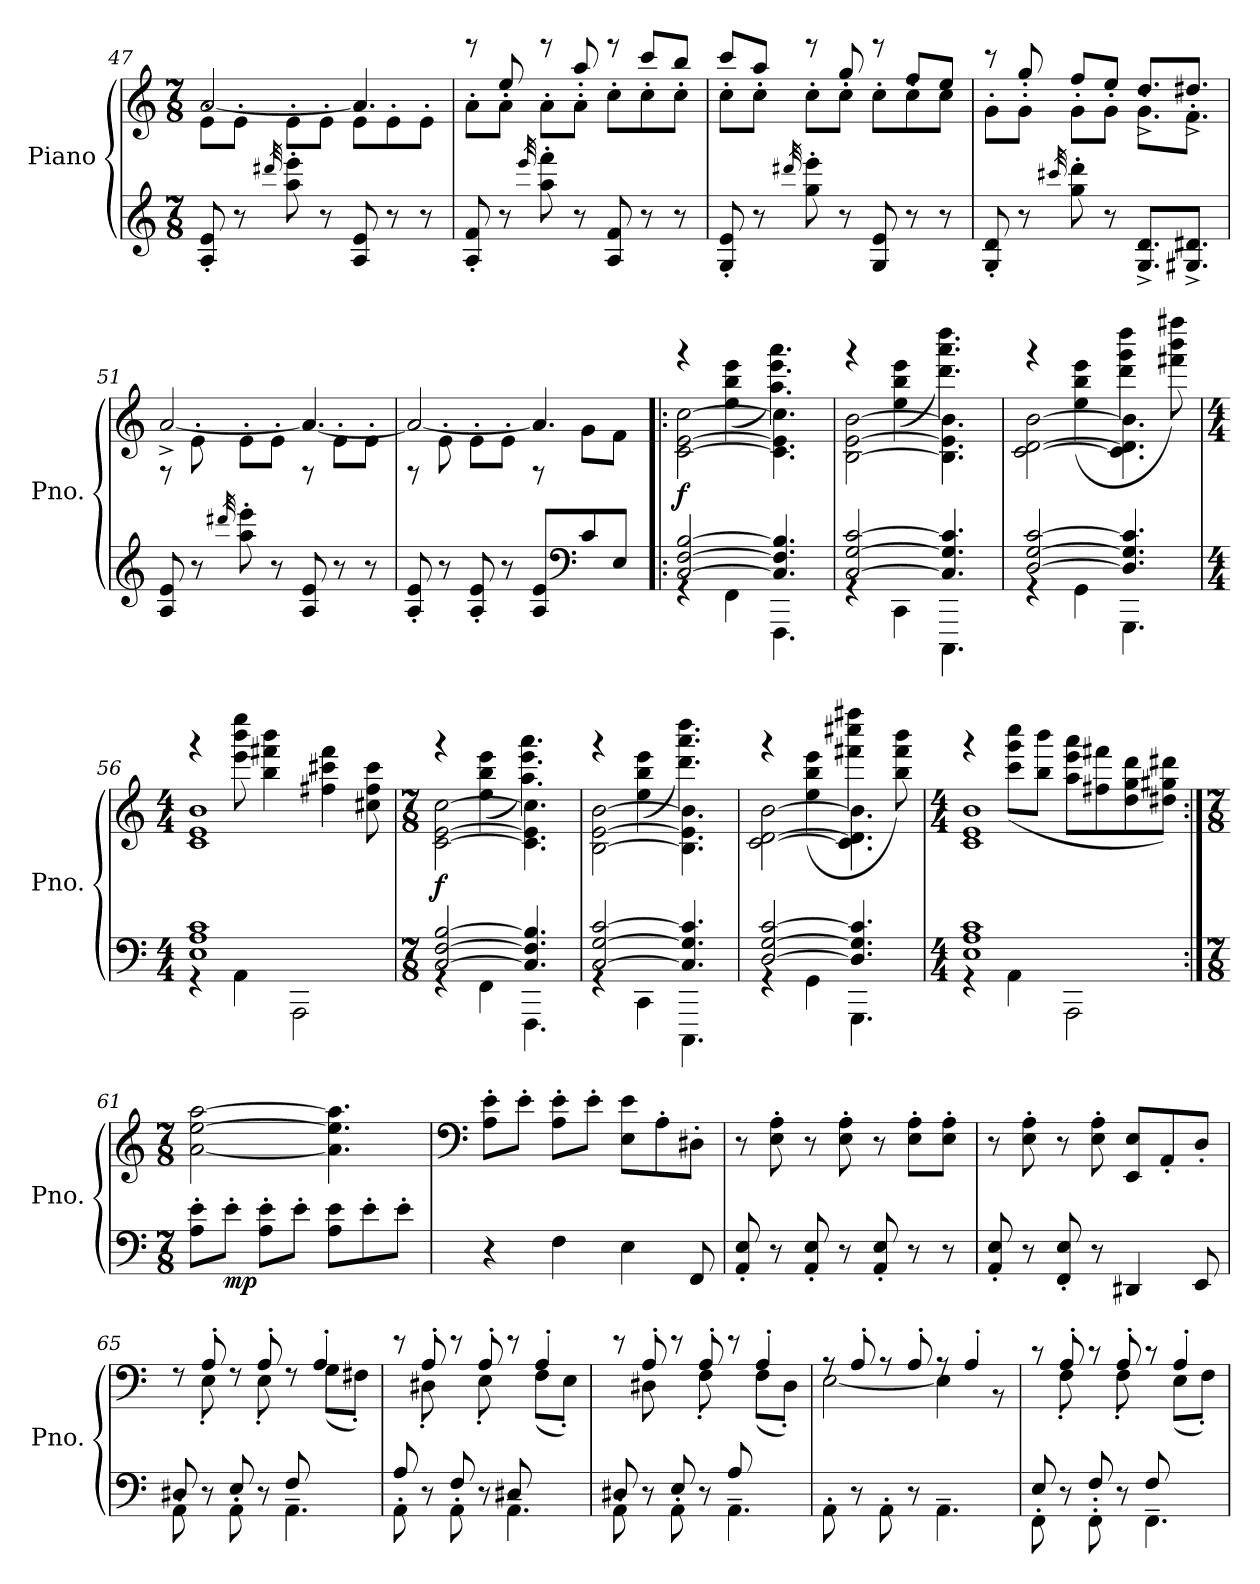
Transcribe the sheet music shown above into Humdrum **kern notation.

**kern	**kern	**dynam
*part1	*part1	*part1
*staff2	*staff1	*staff1/2
*I"Piano	*	*
*I'Pno.	*	*
*clefG2	*clefG2	*
*k[]	*k[]	*
*M7/8	*M7/8	*
=47	=47	=47
*	*^	*
8A/' 8e/'	8e'\L	[2a/	.
8r	8e'\J	.	.
32qddd#X/	.	.	.
8aa\' 8eee\'	8e'\L	.	.
8r	8e'\J	.	.
8A/ 8e/	8e'\L	4.a/]	.
8r	8e'\	.	.
8r	8e'\J	.	.
!!LO:PB:g=z	!!
=48	=48	=48	=48
8A/' 8f/'	8a'\L	8reee	.
8r	8a'\J	8ee'/	.
32qeee/	.	.	.
8aa\' 8fff\'	8a'\L	8reee	.
8r	8a'\J	8aa'/	.
8A/ 8f/	8cc'\L	8reee	.
8r	8cc'\	8ccc/L	.
8r	8cc'\J	8bb'/J	.
=49	=49	=49	=49
8G/' 8e/'	8cc'\L	8ccc/L	.
8r	8cc'\J	8aa'/J	.
32qddd#X/	.	.	.
8gg\' 8eee\'	8cc'\L	8reee	.
8r	8cc'\J	8gg'/	.
8G/ 8e/	8cc'\L	8reee	.
8r	8cc'\	8ff/L	.
8r	8cc'\J	8ee'/J	.
=50	=50	=50	=50
8G/' 8d/'	8g'\L	8rccc	.
8r	8g'\J	8gg'/	.
32qccc#X/	.	.	.
8gg\' 8ddd\'	8g'\L	8ff/L	.
8r	8g'\J	8ee'/J	.
8.G/^ 8.d/^L	8.g'\L	8.dd^/L	.
8.G#X/^ 8.d#X/^J	8.f'\J	8.dd#X^/J	.
=51	=51	=51	=51
8A/ 8e/	8rF	[2a^/	.
8r	8e'\	.	.
32qddd#X/	.	.	.
8aa\' 8eee\'	8e'\L	.	.
8r	8e'\J	.	.
8A/ 8e/	8rF	4.a/_	.
8r	8e'\L	.	.
8r	8e'\J	.	.
!!LO:LB:g=z	!!
=52	=52	=52	=52
8A/' 8e/'	8rF	2a/_	.
8r	8e'\	.	.
8A/' 8e/'	8e'\L	.	.
8r	8e'\J	.	.
8A/ 8e/L	8rF	4.a/]	.
*clefF4	*	*	*
8c/	8g\L	.	.
8E/J	8f\J	.	.
=53!|:	=53!|:	=53!|:	=53!|:
*^	*	*	*
!	!	!	!	!LO:DY:b
[2C/ [2F/ [2B/	4rGG	[2c\ [2e\ [2cc\	4rggg	f
.	4FF\	.	(>4ee\ 4bb\ 4eee\	.
4.C/] 4.F/] 4.B/]	4.FFF\	4.c\] 4.e\] 4.cc\]	4.aa\ 4.eee\ 4.aaa\)	.
=54	=54	=54	=54	=54
[2C/ [2G/ [2c/	4rGG	[2B\ [2e\ [2b\	4rggg	.
.	4CC\	.	(>4ee\ 4bb\ 4eee\	.
4.C/] 4.G/] 4.c/]	4.CCC\	4.B\] 4.e\] 4.b\]	4.ddd\ 4.aaa\ 4.dddd\)	.
=55	=55	=55	=55	=55
[2D/ [2G/ [2c/	4rGG	[2c\ [2d\ [2b\	4rggg	.
.	4GG\	.	(>4ee\ 4bb\ 4eee\	.
4.D/] 4.G/] 4.c/]	4.GGG\	4.c\] 4.d\] 4.b\]	4ddd\ 4ggg\ 4dddd\	.
.	.	.	8fff#X\ 8bbb\ 8ffff#X\)	.
=56	=56	=56	=56	=56
*M4/4	*	*M4/4	*	*
1E 1A 1c	4rGG	1c 1e 1b	4rggg	.
.	4AA\	.	8eee\ 8bbb\ 8eeee\	.
.	.	.	4bb\ 4fff#X\ 4bbb\	.
.	2AAA\	.	.	.
.	.	.	4ff#X\ 4ccc#X\ 4fff#\	.
.	.	.	8cc#X\ 8ff#\ 8ccc#\	.
=57	=57	=57	=57	=57
*M7/8	*	*M7/8	*	*
!	!	!	!	!LO:DY:b
[2C/ [2F/ [2B/	4rGG	[2c\ [2e\ [2cc\	4rggg	f
.	4FF\	.	(>4ee\ 4bb\ 4eee\	.
4.C/] 4.F/] 4.B/]	4.FFF\	4.c\] 4.e\] 4.cc\]	4.aa\ 4.eee\ 4.aaa\)	.
!!LO:LB:g=z	!!
=58	=58	=58	=58	=58
[2C/ [2G/ [2c/	4rGG	[2B\ [2e\ [2b\	4rggg	.
.	4CC\	.	(>4ee\ 4bb\ 4eee\	.
4.C/] 4.G/] 4.c/]	4.CCC\	4.B\] 4.e\] 4.b\]	4.ddd\ 4.aaa\ 4.dddd\)	.
=59	=59	=59	=59	=59
[2D/ [2G/ [2c/	4rGG	[2c\ [2d\ [2b\	4rggg	.
.	4GG\	.	(>4ee\ 4bb\ 4eee\	.
4.D/] 4.G/] 4.c/]	4.GGG\	4.c\] 4.d\] 4.b\]	4fff#X\ 4cccc#X\ 4ffff#X\	.
.	.	.	8bb\ 8fff#\ 8bbb\)	.
=60	=60	=60	=60	=60
*M4/4	*	*M4/4	*	*
1E 1A 1c	4rGG	1c 1e 1b	4rggg	.
.	4AA\	.	(<8ccc\ 8ggg\ 8cccc\L	.
.	.	.	8bb\ 8bbb\J	.
.	2AAA\	.	8aa\ 8eee\ 8aaa\L	.
.	.	.	8ff#X\ 8fff#X\	.
.	.	.	8dd\ 8gg\ 8ddd\	.
.	.	.	8dd#X\ 8gg#X\ 8ddd#X\J)	.
*v	*v	*	*	*
*	*v	*v	*
=61:|!	=61:|!	=61:|!
*M7/8	*M7/8	*
8A\' 8e\'L	[2a\ [2ee\ [2aa\	.
!	!	!LO:DY:b=2
8e'\J	.	mp
8A\' 8e\'L	.	.
8e'\J	.	.
8A\ 8e\L	4.a\] 4.ee\] 4.aa\]	.
8e'\	.	.
8e'\J	.	.
=62	=62	=62
*	*clefF4	*
4r	8A\' 8e\'L	.
.	8e'\J	.
4F\	8A\' 8e\'L	.
.	8e'\J	.
4E\	8E\ 8e\L	.
.	8A'\	.
8FF/	8D#X'\J	.
!!LO:LB:g=z
=63	=63	=63
8AA/' 8E/'	8r	.
8r	8E\' 8A\'	.
8AA/' 8E/'	8r	.
8r	8E\' 8A\'	.
8AA/' 8E/'	8r	.
8r	8E\' 8A\'L	.
8r	8E\' 8A\'J	.
=64	=64	=64
8AA/' 8E/'	8r	.
8r	8E\' 8A\'	.
8FF/' 8E/'	8r	.
8r	8E\' 8A\'	.
4DD#X/	8EE/ 8E/L	.
.	8AA'/	.
8EE/	8D'/J	.
=65	=65	=65
*^	*^	*
8AA'\	8D#X/	8rF	8ryy	.
8r	8ryy	8A'/	8E'\	.
8AA'\	8E'/	8rF	8ryy	.
8r	8ryy	8A'/	8E'\	.
4.AA~\	8F/	8rF	8ryy	.
.	4ryy	4A'/	(<8G\L	.
.	.	.	8F#X'\J)	.
=66	=66	=66	=66	=66
8AA'\	8A/	8re	8ryy	.
8r	8ryy	8A'/	8D#X'\	.
8AA'\	8F/	8re	8ryy	.
8r	8ryy	8A'/	8E'\	.
4.AA~\	8D#X'/	8re	8ryy	.
.	4ryy	4A'/	(<8F\L	.
.	.	.	8E'\J)	.
=67	=67	=67	=67	=67
8AA'\	8D#X'/	8re	8ryy	.
8r	8ryy	8A'/	8D#X\	.
8AA'\	8E/	8re	8ryy	.
8r	8ryy	8A'/	8F'\	.
4.AA~\	8A/	8re	8ryy	.
.	4ryy	4A'/	(<8F\L	.
.	.	.	8D#'\J)	.
*v	*v	*	*	*
!!LO:PB:g=z	!!
=68	=68	=68	=68
8AA'\	8rA	[2E\	.
8r	8A'/	.	.
8AA'\	8rA	.	.
8r	8A'/	.	.
4.AA~\	8rA	4E\]	.
.	4A'/	.	.
.	.	8r	.
=69	=69	=69	=69
*^	*	*	*
8FF'\	8E/	8rc	8ryy	.
8r	8ryy	8A'/	8F'\	.
8FF'\	8F'/	8rc	8ryy	.
8r	8ryy	8A'/	8F'\	.
4.FF~\	8F/	8rc	8ryy	.
.	4ryy	4A'/	(<8E\L	.
.	.	.	8F'\J)	.
*v	*v	*	*	*
*	*v	*v	*
=	=	=
*-	*-	*-
